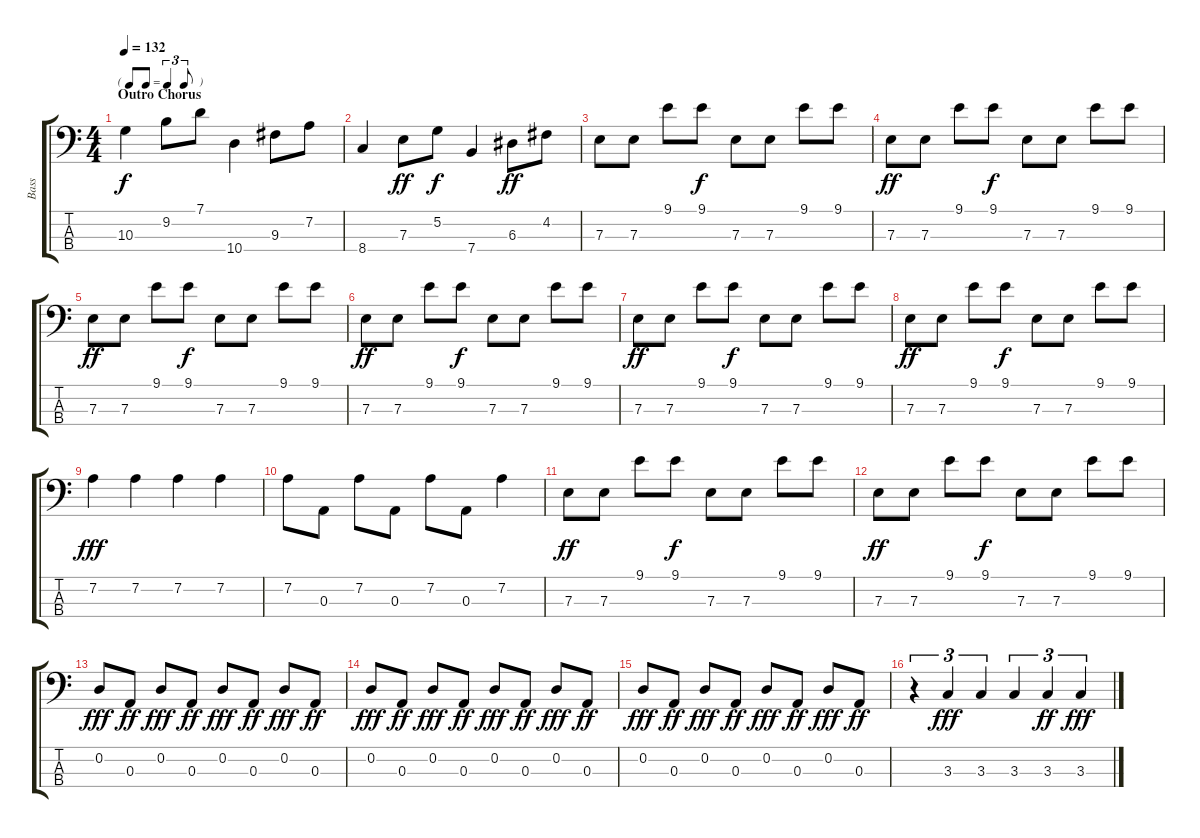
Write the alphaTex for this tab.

\track ("Bass" "Bass") {instrument electricbasspick}
\staff {score tabs}
\tuning (G2 D2 A1 E1) {hide}
\ts (4 4)
\tf triplet8th
\section ("" "Outro Chorus")
\tempo 132
\clef f4
\ks c
10.3.4{dy f} 9.2.8 7.1.8 10.4.4 9.3.8 7.2.8 |
8.4.4 7.3.8{dy ff} 5.2.8{dy f} 7.4.4 6.3.8{dy ff} 4.2.8 |
7.3.8 7.3.8 9.1.8 9.1.8{dy f} 7.3.8 7.3.8 9.1.8 9.1.8 |
7.3.8{dy ff} 7.3.8 9.1.8 9.1.8{dy f} 7.3.8 7.3.8 9.1.8 9.1.8 |
7.3.8{dy ff} 7.3.8 9.1.8 9.1.8{dy f} 7.3.8 7.3.8 9.1.8 9.1.8 |
7.3.8{dy ff} 7.3.8 9.1.8 9.1.8{dy f} 7.3.8 7.3.8 9.1.8 9.1.8 |
7.3.8{dy ff} 7.3.8 9.1.8 9.1.8{dy f} 7.3.8 7.3.8 9.1.8 9.1.8 |
7.3.8{dy ff} 7.3.8 9.1.8 9.1.8{dy f} 7.3.8 7.3.8 9.1.8 9.1.8 |
7.2.4{dy fff} 7.2.4 7.2.4 7.2.4 |
7.2.8 0.3.8 7.2.8 0.3.8 7.2.8 0.3.8 7.2.4 |
7.3.8{dy ff} 7.3.8 9.1.8 9.1.8{dy f} 7.3.8 7.3.8 9.1.8 9.1.8 |
7.3.8{dy ff} 7.3.8 9.1.8 9.1.8{dy f} 7.3.8 7.3.8 9.1.8 9.1.8 |
0.2.8{dy fff} 0.3.8{dy ff} 0.2.8{dy fff} 0.3.8{dy ff} 0.2.8{dy fff} 0.3.8{dy ff} 0.2.8{dy fff} 0.3.8{dy ff} |
0.2.8{dy fff} 0.3.8{dy ff} 0.2.8{dy fff} 0.3.8{dy ff} 0.2.8{dy fff} 0.3.8{dy ff} 0.2.8{dy fff} 0.3.8{dy ff} |
0.2.8{dy fff} 0.3.8{dy ff} 0.2.8{dy fff} 0.3.8{dy ff} 0.2.8{dy fff} 0.3.8{dy ff} 0.2.8{dy fff} 0.3.8{dy ff} |
r.4{tu (3 2)} 3.3.4{tu (3 2) dy fff} 3.3.4{tu (3 2)} 3.3.4{tu (3 2)} 3.3.4{tu (3 2) dy ff} 3.3.4{tu (3 2) dy fff}
